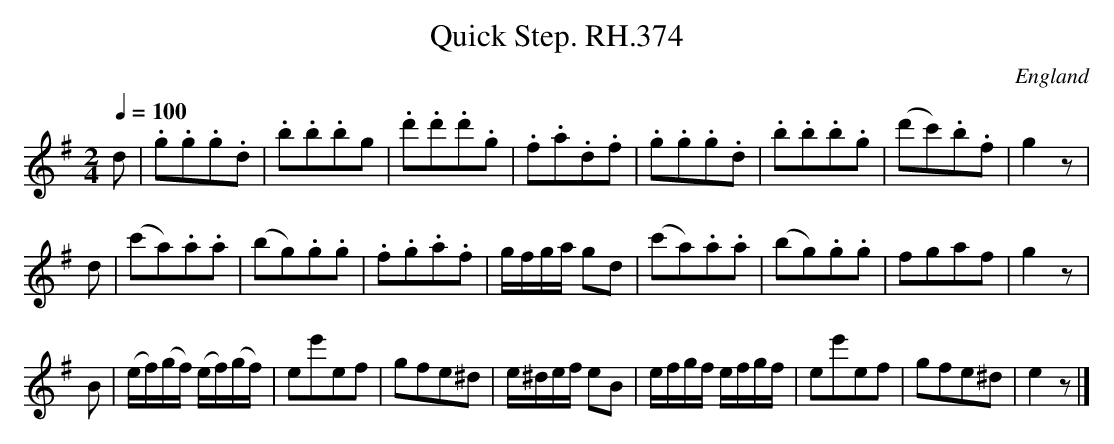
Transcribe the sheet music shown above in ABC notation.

X:1
T:Quick Step. RH.374
O:England
M:2/4
L:1/8
Q:1/4=100
K:G
d|.g.g.g.d|.b.b.bg|.d'.d'.d'.g|.f.a.d.f|\
.g.g.g.d|.b.b.b.g|(d'c').b.f|g2z|
d|(c'a).a.a|(bg).g.g|.f.g.a.f|g/f/g/a/ gd|\
(c'a).a.a|(bg).g.g|fgaf|g2z|
B|(e/f/)(g/f/) (e/f/)(g/f/)|ee'ef|gfe^d|e/^d/e/f/ eB|\
e/f/g/f/ e/f/g/f/|ee'ef|gfe^d|e2z|]
